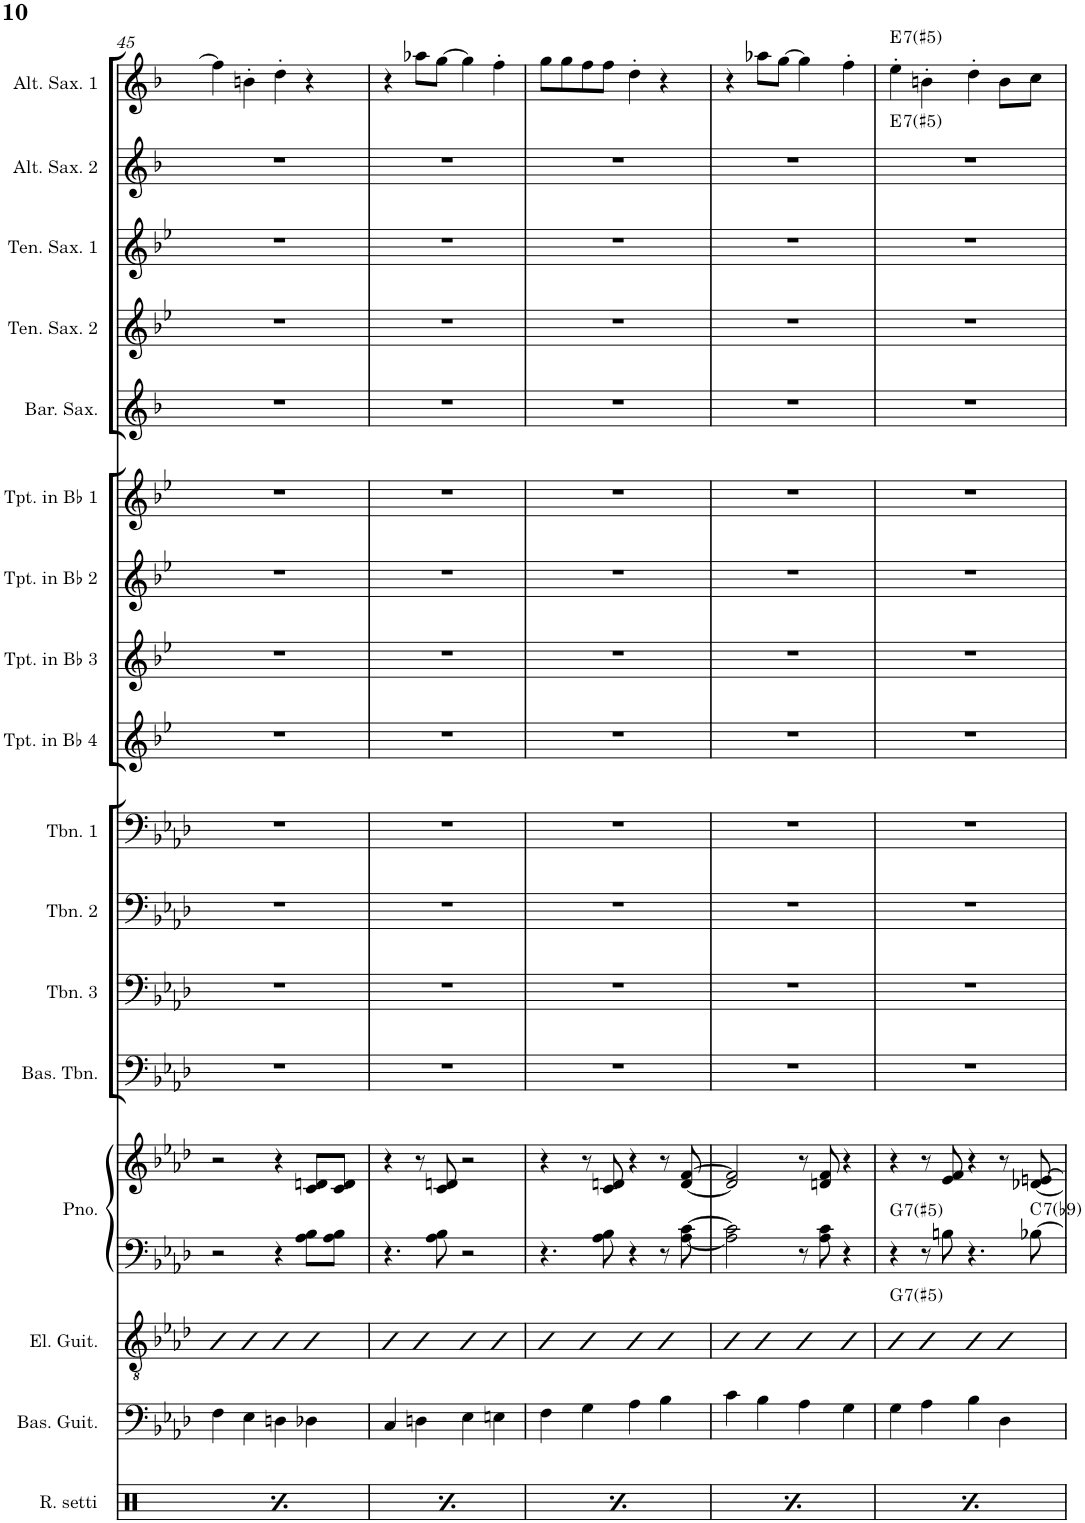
**kern	**kern	**kern	**harte	**kern	**kern	**harte	**kern	**kern	**kern	**kern	**kern	**kern	**kern	**kern	**kern	**kern	**kern	**kern	**harte	**kern	**harte
*part17	*part16	*part15	*part15	*part14	*part14	*part14	*part13	*part12	*part11	*part10	*part9	*part8	*part7	*part6	*part5	*part4	*part3	*part2	*part2	*part1	*part1
*staff18	*staff17	*staff16	*	*staff15	*staff14	*	*staff13	*staff12	*staff11	*staff10	*staff9	*staff8	*staff7	*staff6	*staff5	*staff4	*staff3	*staff2	*	*staff1	*
*I"Rumpusetti	*I"Bassokitara	*I"Sähkökitara	*	*I"Piano	*	*	*I"Bassopasuuna	*I"Pasuuna 3	*I"Pasuuna 2	*I"Pasuuna 1	*I"Trumpetti in Bb 4	*I"Trumpetti in Bb 3	*I"Trumpetti in Bb 2	*I"Trumpetti in Bb 1	*I"Baritonisaksofoni	*I"Tenorisaksofoni 2	*I"Tenorisaksofoni 1	*I"Alttosaksofoni 2	*	*I"Alttosaksofoni 1	*
*I'R. setti	*	*	*	*I'Pno.	*	*	*	*	*	*	*I'Tpt. in Bb 4	*I'Tpt. in Bb 3	*I'Tpt. in Bb 2	*I'Tpt. in Bb 1	*	*	*	*	*	*	*
!!LO:PB:g=z
*clefX	*clefF4	*clefGv2	*	*clefF4	*clefG2	*	*clefF4	*clefF4	*clefF4	*clefF4	*clefG2	*clefG2	*clefG2	*clefG2	*clefG2	*clefG2	*clefG2	*clefG2	*	*clefG2	*
*	*Trd7c12	*	*	*	*	*	*	*	*	*	*Trd1c2	*Trd1c2	*Trd1c2	*Trd1c2	*Trd12c21	*Trd8c14	*Trd8c14	*Trd5c9	*	*Trd5c9	*
*k[]	*k[b-e-a-d-]	*k[b-e-a-d-]	*	*k[b-e-a-d-]	*k[b-e-a-d-]	*	*k[b-e-a-d-]	*k[b-e-a-d-]	*k[b-e-a-d-]	*k[b-e-a-d-]	*k[b-e-]	*k[b-e-]	*k[b-e-]	*k[b-e-]	*k[b-]	*k[b-e-]	*k[b-e-]	*k[b-]	*	*k[b-]	*
*M4/4	*M4/4	*M4/4	*	*M4/4	*M4/4	*	*M4/4	*M4/4	*M4/4	*M4/4	*M4/4	*M4/4	*M4/4	*M4/4	*M4/4	*M4/4	*M4/4	*M4/4	*	*M4/4	*
=45	=45	=45	=45	=45	=45	=45	=45	=45	=45	=45	=45	=45	=45	=45	=45	=45	=45	=45	=45	=45	=45
*^	*	*	*	*	*	*	*	*	*	*	*	*	*	*	*	*	*	*	*	*	*
4Rff/	4R	4F\	4B-	.	2r	2r	.	1r	1r	1r	1r	1r	1r	1r	1r	1r	1r	1r	1r	.	4ff\]	.
8Rff/L	4R	4E-\	4B-	.	.	.	.	.	.	.	.	.	.	.	.	.	.	.	.	.	4bn'\	.
8Rff/J	.	.	.	.	.	.	.	.	.	.	.	.	.	.	.	.	.	.	.	.	.	.
4Rff/	4R	4Dn\	4B-	.	4r	4r	.	.	.	.	.	.	.	.	.	.	.	.	.	.	4dd'\	.
8Rff/L	4R	4D-X\	4B-	.	8A-\ 8B-\L	8c/ 8dn/L	.	.	.	.	.	.	.	.	.	.	.	.	.	.	4r	.
8Rff/J	.	.	.	.	8A-\ 8B-\J	8c/ 8d/J	.	.	.	.	.	.	.	.	.	.	.	.	.	.	.	.
=46	=46	=46	=46	=46	=46	=46	=46	=46	=46	=46	=46	=46	=46	=46	=46	=46	=46	=46	=46	=46	=46	=46
4Rff/	4R	4C/	4B-	.	4.r	4r	.	1r	1r	1r	1r	1r	1r	1r	1r	1r	1r	1r	1r	.	4r	.
8Rff/L	4R	4Dn\	4B-	.	.	8r	.	.	.	.	.	.	.	.	.	.	.	.	.	.	8aa-X\L	.
8Rff/J	.	.	.	.	8A-\ 8B-\	8c/ 8dn/	.	.	.	.	.	.	.	.	.	.	.	.	.	.	[8gg\J	.
4Rff/	4R	4E-\	4B-	.	2r	2r	.	.	.	.	.	.	.	.	.	.	.	.	.	.	4gg\]	.
8Rff/L	4R	4En\	4B-	.	.	.	.	.	.	.	.	.	.	.	.	.	.	.	.	.	4ff'\	.
8Rff/J	.	.	.	.	.	.	.	.	.	.	.	.	.	.	.	.	.	.	.	.	.	.
=47	=47	=47	=47	=47	=47	=47	=47	=47	=47	=47	=47	=47	=47	=47	=47	=47	=47	=47	=47	=47	=47	=47
4Rff/	4R	4F\	4B-	.	4.r	4r	.	1r	1r	1r	1r	1r	1r	1r	1r	1r	1r	1r	1r	.	8gg\L	.
.	.	.	.	.	.	.	.	.	.	.	.	.	.	.	.	.	.	.	.	.	8gg\	.
8Rff/L	4R	4G\	4B-	.	.	8r	.	.	.	.	.	.	.	.	.	.	.	.	.	.	8ff\	.
8Rff/J	.	.	.	.	8A-\ 8B-\	8c/ 8dn/	.	.	.	.	.	.	.	.	.	.	.	.	.	.	8ff\J	.
4Rff/	4R	4A-\	4B-	.	4r	4r	.	.	.	.	.	.	.	.	.	.	.	.	.	.	4dd'\	.
8Rff/L	4R	4B-\	4B-	.	8r	8r	.	.	.	.	.	.	.	.	.	.	.	.	.	.	4r	.
8Rff/J	.	.	.	.	[8A-\ [8c\	[8d/ [8f/	.	.	.	.	.	.	.	.	.	.	.	.	.	.	.	.
=48	=48	=48	=48	=48	=48	=48	=48	=48	=48	=48	=48	=48	=48	=48	=48	=48	=48	=48	=48	=48	=48	=48
4Rff/	4R	4c\	4B-	.	2A-\] 2c\]	2d/] 2f/]	.	1r	1r	1r	1r	1r	1r	1r	1r	1r	1r	1r	1r	.	4r	.
8Rff/L	4R	4B-\	4B-	.	.	.	.	.	.	.	.	.	.	.	.	.	.	.	.	.	8aa-X\L	.
8Rff/J	.	.	.	.	.	.	.	.	.	.	.	.	.	.	.	.	.	.	.	.	[8gg\J	.
4Rff/	4R	4A-\	4B-	.	8r	8r	.	.	.	.	.	.	.	.	.	.	.	.	.	.	4gg\]	.
.	.	.	.	.	8A-\ 8c\	8dn/ 8f/	.	.	.	.	.	.	.	.	.	.	.	.	.	.	.	.
8Rff/L	4R	4G\	4B-	.	4r	4r	.	.	.	.	.	.	.	.	.	.	.	.	.	.	4ff'\	.
8Rff/J	.	.	.	.	.	.	.	.	.	.	.	.	.	.	.	.	.	.	.	.	.	.
=49	=49	=49	=49	=49	=49	=49	=49	=49	=49	=49	=49	=49	=49	=49	=49	=49	=49	=49	=49	=49	=49	=49
!	!	!	!	!LO:H:kt=7	!	!	!LO:H:kt=7	!	!	!	!	!	!	!	!	!	!	!	!	!LO:H:kt=7	!	!LO:H:kt=7
4Rff/	4R	4G\	4B-	G:(3,#5,b7)	4r	4r	G:(3,#5,b7)	1r	1r	1r	1r	1r	1r	1r	1r	1r	1r	1r	1r	E:(3,#5,b7)	4ee'\	E:(3,#5,b7)
8Rff/L	4R	4A-\	4B-	.	8r	8r	.	.	.	.	.	.	.	.	.	.	.	.	.	.	4bn'\	.
8Rff/J	.	.	.	.	8Bn\	8e-/ 8f/	.	.	.	.	.	.	.	.	.	.	.	.	.	.	.	.
4Rff/	4R	4B-\	4B-	.	4.r	4r	.	.	.	.	.	.	.	.	.	.	.	.	.	.	4dd'\	.
8Rff/L	4R	4D-\	4B-	.	.	8r	.	.	.	.	.	.	.	.	.	.	.	.	.	.	8b\L	.
!	!	!	!	!	!	!	!LO:H:kt=7	!	!	!	!	!	!	!	!	!	!	!	!	!	!	!
8Rff/J	.	.	.	.	[8B-X\	[8d-X/ [8en/	C:7(b9)	.	.	.	.	.	.	.	.	.	.	.	.	.	8cc\J	.
*v	*v	*	*	*	*	*	*	*	*	*	*	*	*	*	*	*	*	*	*	*	*	*
=	=	=	=	=	=	=	=	=	=	=	=	=	=	=	=	=	=	=	=	=	=
*-	*-	*-	*-	*-	*-	*-	*-	*-	*-	*-	*-	*-	*-	*-	*-	*-	*-	*-	*-	*-	*-
